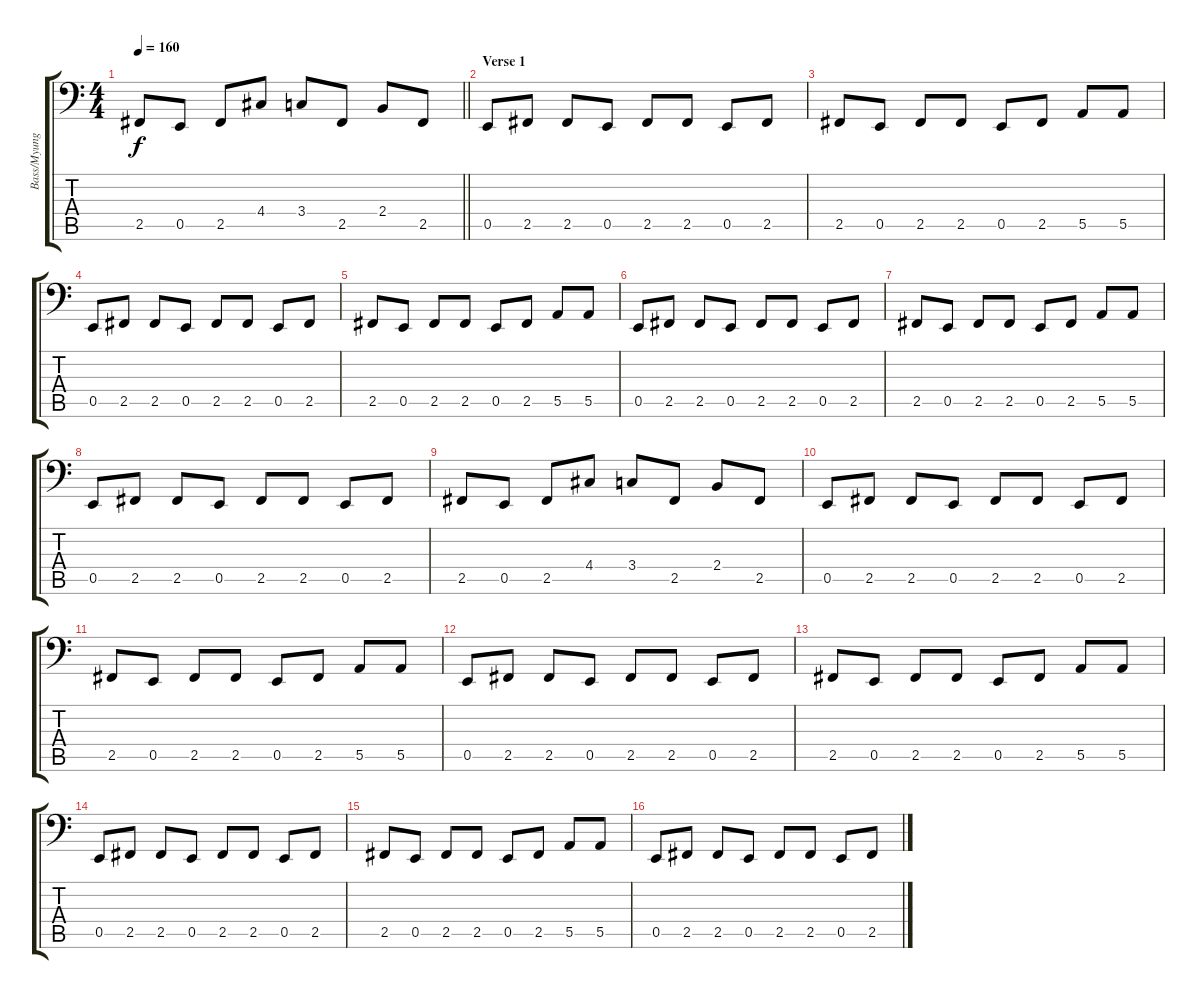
\track ("Bass/Myung" "Bass/Myung") {instrument electricbassfinger}
\staff {score tabs}
\tuning (C3 G2 D2 A1 E1 B0) {hide}
\ts (4 4)
\tempo 160
\clef f4
\barLineRight lightlight
\ks c
2.5.8{dy f} 0.5.8 2.5.8 4.4.8 3.4.8 2.5.8 2.4.8 2.5.8 |
\section ("" "Verse 1")
0.5.8{instrument synthbass2} 2.5.8 2.5.8 0.5.8 2.5.8 2.5.8 0.5.8 2.5.8 |
2.5.8 0.5.8 2.5.8 2.5.8 0.5.8 2.5.8 5.5.8 5.5.8 |
0.5.8 2.5.8 2.5.8 0.5.8 2.5.8 2.5.8 0.5.8 2.5.8 |
2.5.8 0.5.8 2.5.8 2.5.8 0.5.8 2.5.8 5.5.8 5.5.8 |
0.5.8 2.5.8 2.5.8 0.5.8 2.5.8 2.5.8 0.5.8 2.5.8 |
2.5.8 0.5.8 2.5.8 2.5.8 0.5.8 2.5.8 5.5.8 5.5.8 |
0.5.8 2.5.8 2.5.8 0.5.8 2.5.8 2.5.8 0.5.8 2.5.8 |
2.5.8 0.5.8 2.5.8 4.4.8 3.4.8 2.5.8 2.4.8 2.5.8 |
0.5.8 2.5.8 2.5.8 0.5.8 2.5.8 2.5.8 0.5.8 2.5.8 |
2.5.8 0.5.8 2.5.8 2.5.8 0.5.8 2.5.8 5.5.8 5.5.8 |
0.5.8 2.5.8 2.5.8 0.5.8 2.5.8 2.5.8 0.5.8 2.5.8 |
2.5.8 0.5.8 2.5.8 2.5.8 0.5.8 2.5.8 5.5.8 5.5.8 |
0.5.8 2.5.8 2.5.8 0.5.8 2.5.8 2.5.8 0.5.8 2.5.8 |
2.5.8 0.5.8 2.5.8 2.5.8 0.5.8 2.5.8 5.5.8 5.5.8 |
0.5.8 2.5.8 2.5.8 0.5.8 2.5.8 2.5.8 0.5.8 2.5.8
